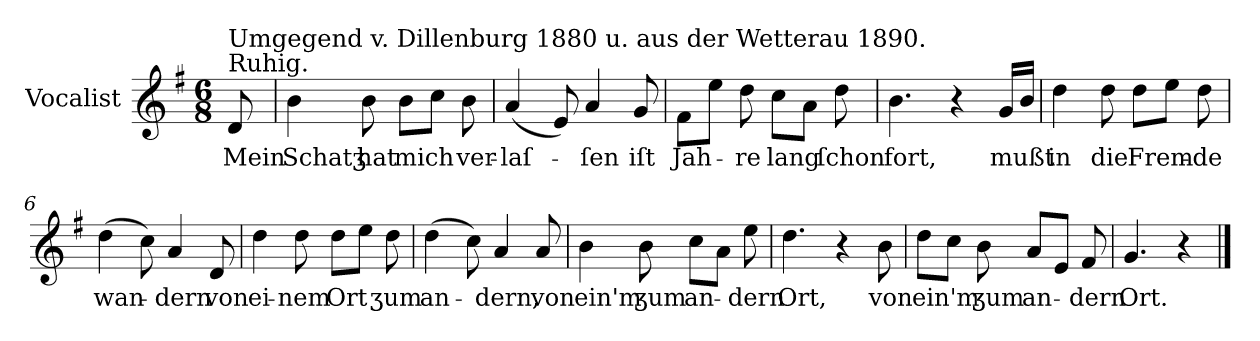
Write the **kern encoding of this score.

**kern	**text
*part1	*part1
*staff1	*staff1
*I"Vocalist	*
*k[f#]	*
*G:	*
*M6/8	*
=	=
!LO:TX:a:t=Ruhig.	!
!LO:TX:a:t=Umgegend v. Dillenburg 1880 u. aus der Wetterau 1890.	!
8d	Mein
=1	=1
4b	Schatʒ
8b	hat
8bL	mich
8ccJ	.
8b	ver-
=2	=2
(4a	-laſ-
8e)	.
4a	-ſen
8g	iſt
=3	=3
8f#L	Jah-
8eeJ	.
8dd	-re
8ccL	lang
8aJ	.
8dd	ſchon
=4	=4
4.b	fort,
4r	.
16gLL	mußt
16bJJ	.
=5	=5
4dd	in
8dd	die
8ddL	Frem-
8eeJ	.
8dd	-de
=6	=6
(4dd	wan-
8cc)	.
4a	-dern
8d	von
=7	=7
4dd	ei-
8dd	-nem
8ddL	Ort
8eeJ	.
8dd	ʒum
=8	=8
(4dd	an-
8cc)	.
4a	-dern,
8a	von
=9	=9
4b	ein'm
8b	ʒum
8ccL	an-
8aJ	.
8ee	-dern
=10	=10
4.dd	Ort,
4r	.
8b	von
=11	=11
8ddL	ein'm
8ccJ	.
8b	ʒum
8aL	an-
8eJ	.
8f#	-dern
=12	=12
4.g	Ort.
4r	.
==	==
*-	*-
